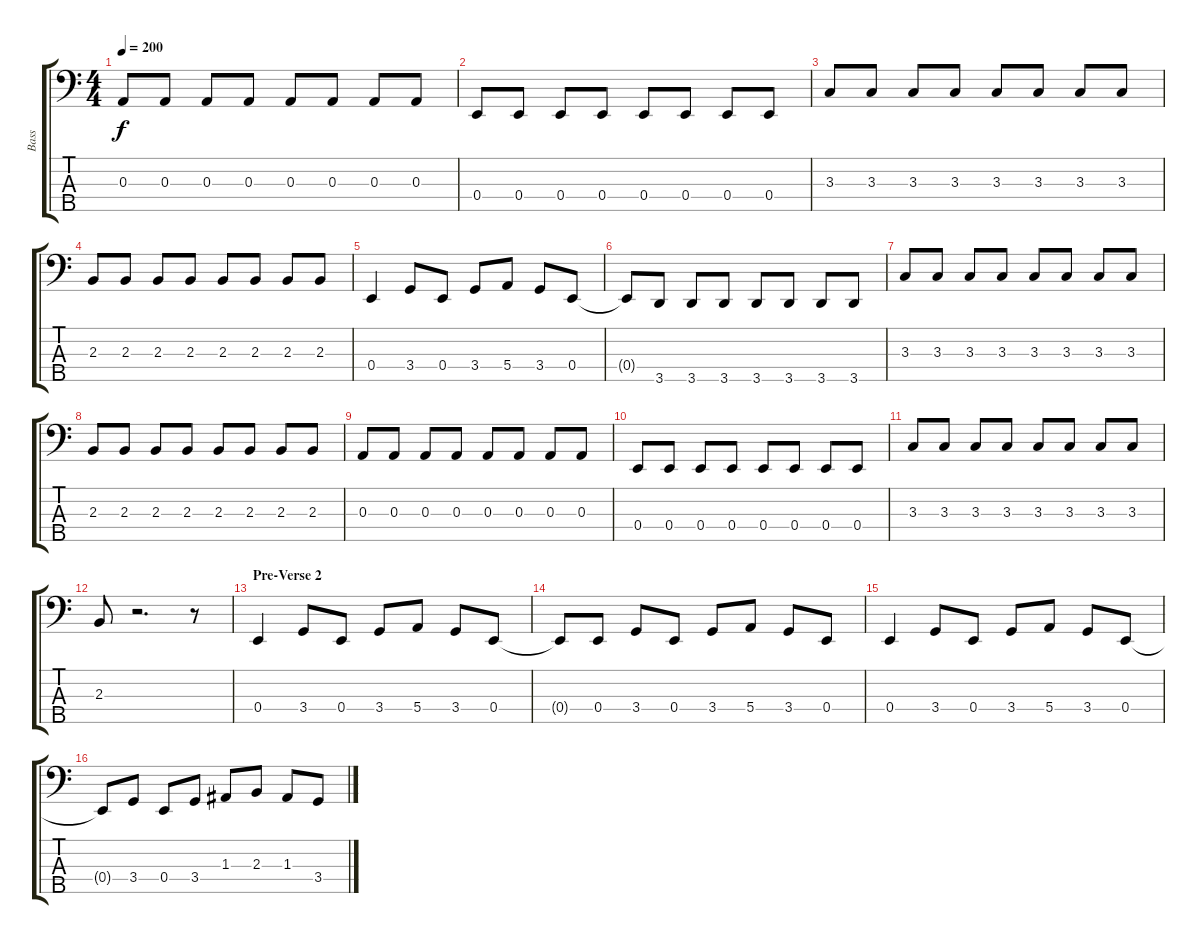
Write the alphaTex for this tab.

\track ("Bass" "Bass") {instrument electricbasspick}
\staff {score tabs}
\tuning (G2 D2 A1 E1 B0) {hide}
\ts (4 4)
\tempo 200
\clef f4
\ks c
0.3.8{dy f} 0.3.8 0.3.8 0.3.8 0.3.8 0.3.8 0.3.8 0.3.8 |
0.4.8 0.4.8 0.4.8 0.4.8 0.4.8 0.4.8 0.4.8 0.4.8 |
3.3.8 3.3.8 3.3.8 3.3.8 3.3.8 3.3.8 3.3.8 3.3.8 |
2.3.8 2.3.8 2.3.8 2.3.8 2.3.8 2.3.8 2.3.8 2.3.8 |
0.4.4 3.4.8 0.4.8 3.4.8 5.4.8 3.4.8 0.4.8 |
0.4{t}.8 3.5.8 3.5.8 3.5.8 3.5.8 3.5.8 3.5.8 3.5.8 |
3.3.8 3.3.8 3.3.8 3.3.8 3.3.8 3.3.8 3.3.8 3.3.8 |
2.3.8 2.3.8 2.3.8 2.3.8 2.3.8 2.3.8 2.3.8 2.3.8 |
0.3.8 0.3.8 0.3.8 0.3.8 0.3.8 0.3.8 0.3.8 0.3.8 |
0.4.8 0.4.8 0.4.8 0.4.8 0.4.8 0.4.8 0.4.8 0.4.8 |
3.3.8 3.3.8 3.3.8 3.3.8 3.3.8 3.3.8 3.3.8 3.3.8 |
2.3.8 r.2{d} r.8 |
\section ("" "Pre-Verse 2")
0.4.4 3.4.8 0.4.8 3.4.8 5.4.8 3.4.8 0.4.8 |
0.4{t}.8 0.4.8 3.4.8 0.4.8 3.4.8 5.4.8 3.4.8 0.4.8 |
0.4.4 3.4.8 0.4.8 3.4.8 5.4.8 3.4.8 0.4.8 |
0.4{t}.8 3.4.8 0.4.8 3.4.8 1.3.8 2.3.8 1.3.8 3.4.8
